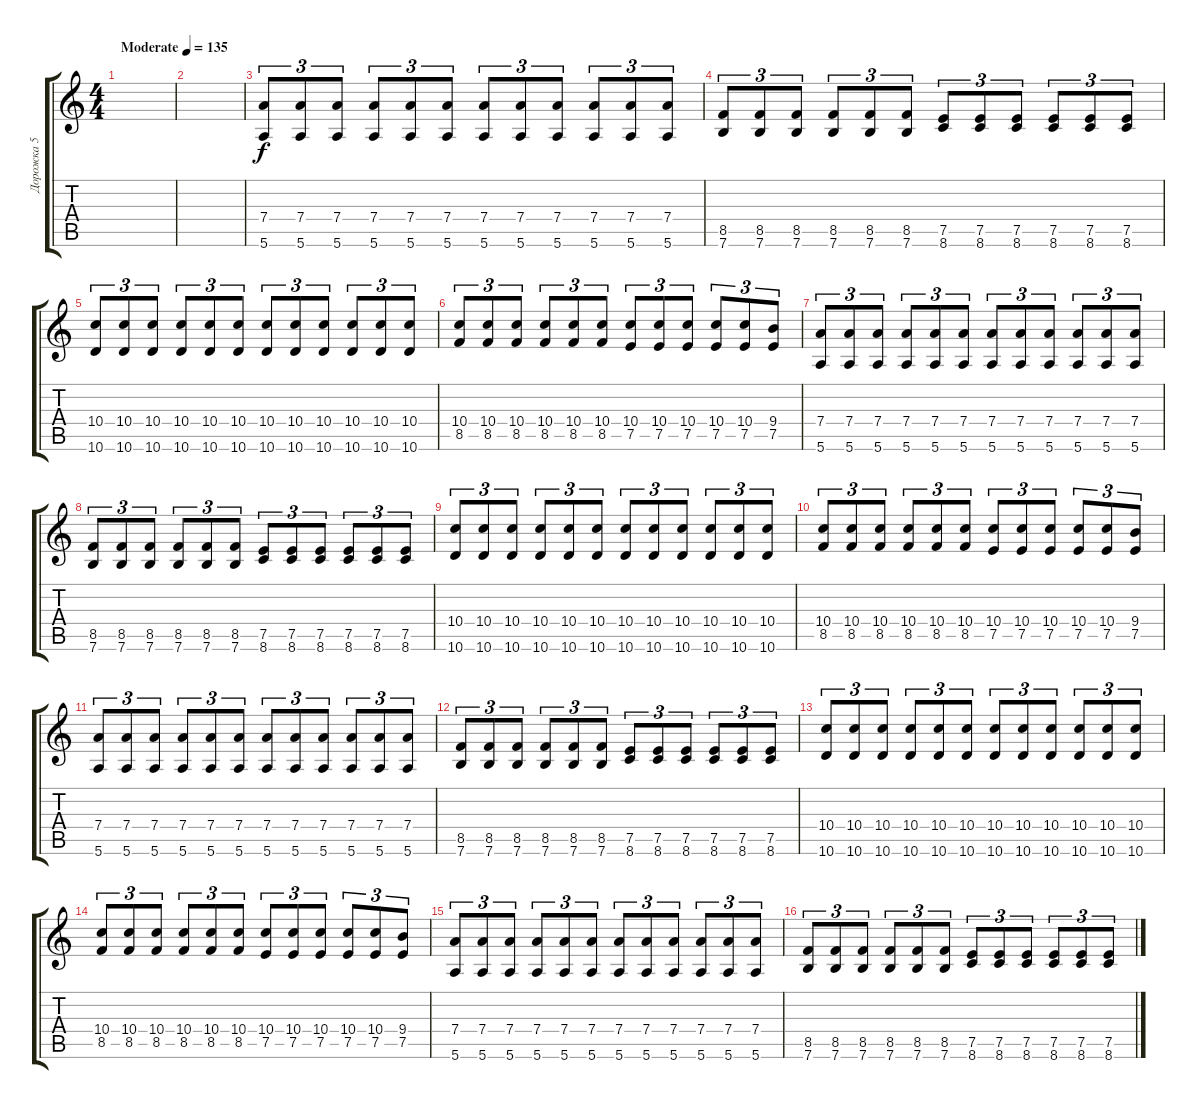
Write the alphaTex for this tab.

\track ("Дорожка 5" "Дорожка 5") {instrument acousticguitarsteel}
\staff {score tabs}
\tuning (E4 B3 G3 D3 A2 E2) {hide}
\ts (4 4)
\tempo (135 "Moderate")
\clef g2
\ks c
|
|
(7.4 5.6).8{tu (3 2)} (7.4 5.6).8{tu (3 2)} (7.4 5.6).8{tu (3 2)} (7.4 5.6).8{tu (3 2)} (7.4 5.6).8{tu (3 2)} (7.4 5.6).8{tu (3 2)} (7.4 5.6).8{tu (3 2)} (7.4 5.6).8{tu (3 2)} (7.4 5.6).8{tu (3 2)} (7.4 5.6).8{tu (3 2)} (7.4 5.6).8{tu (3 2)} (7.4 5.6).8{tu (3 2)} |
(8.5 7.6).8{tu (3 2)} (8.5 7.6).8{tu (3 2)} (8.5 7.6).8{tu (3 2)} (8.5 7.6).8{tu (3 2)} (8.5 7.6).8{tu (3 2)} (8.5 7.6).8{tu (3 2)} (7.5 8.6).8{tu (3 2)} (7.5 8.6).8{tu (3 2)} (7.5 8.6).8{tu (3 2)} (7.5 8.6).8{tu (3 2)} (7.5 8.6).8{tu (3 2)} (7.5 8.6).8{tu (3 2)} |
(10.4 10.6).8{tu (3 2)} (10.4 10.6).8{tu (3 2)} (10.4 10.6).8{tu (3 2)} (10.4 10.6).8{tu (3 2)} (10.4 10.6).8{tu (3 2)} (10.4 10.6).8{tu (3 2)} (10.4 10.6).8{tu (3 2)} (10.4 10.6).8{tu (3 2)} (10.4 10.6).8{tu (3 2)} (10.4 10.6).8{tu (3 2)} (10.4 10.6).8{tu (3 2)} (10.4 10.6).8{tu (3 2)} |
(10.4 8.5).8{tu (3 2)} (10.4 8.5).8{tu (3 2)} (10.4 8.5).8{tu (3 2)} (10.4 8.5).8{tu (3 2)} (10.4 8.5).8{tu (3 2)} (10.4 8.5).8{tu (3 2)} (10.4 7.5).8{tu (3 2)} (10.4 7.5).8{tu (3 2)} (10.4 7.5).8{tu (3 2)} (10.4 7.5).8{tu (3 2)} (10.4 7.5).8{tu (3 2)} (9.4 7.5).8{tu (3 2)} |
(7.4 5.6).8{tu (3 2)} (7.4 5.6).8{tu (3 2)} (7.4 5.6).8{tu (3 2)} (7.4 5.6).8{tu (3 2)} (7.4 5.6).8{tu (3 2)} (7.4 5.6).8{tu (3 2)} (7.4 5.6).8{tu (3 2)} (7.4 5.6).8{tu (3 2)} (7.4 5.6).8{tu (3 2)} (7.4 5.6).8{tu (3 2)} (7.4 5.6).8{tu (3 2)} (7.4 5.6).8{tu (3 2)} |
(8.5 7.6).8{tu (3 2)} (8.5 7.6).8{tu (3 2)} (8.5 7.6).8{tu (3 2)} (8.5 7.6).8{tu (3 2)} (8.5 7.6).8{tu (3 2)} (8.5 7.6).8{tu (3 2)} (7.5 8.6).8{tu (3 2)} (7.5 8.6).8{tu (3 2)} (7.5 8.6).8{tu (3 2)} (7.5 8.6).8{tu (3 2)} (7.5 8.6).8{tu (3 2)} (7.5 8.6).8{tu (3 2)} |
(10.4 10.6).8{tu (3 2)} (10.4 10.6).8{tu (3 2)} (10.4 10.6).8{tu (3 2)} (10.4 10.6).8{tu (3 2)} (10.4 10.6).8{tu (3 2)} (10.4 10.6).8{tu (3 2)} (10.4 10.6).8{tu (3 2)} (10.4 10.6).8{tu (3 2)} (10.4 10.6).8{tu (3 2)} (10.4 10.6).8{tu (3 2)} (10.4 10.6).8{tu (3 2)} (10.4 10.6).8{tu (3 2)} |
(10.4 8.5).8{tu (3 2)} (10.4 8.5).8{tu (3 2)} (10.4 8.5).8{tu (3 2)} (10.4 8.5).8{tu (3 2)} (10.4 8.5).8{tu (3 2)} (10.4 8.5).8{tu (3 2)} (10.4 7.5).8{tu (3 2)} (10.4 7.5).8{tu (3 2)} (10.4 7.5).8{tu (3 2)} (10.4 7.5).8{tu (3 2)} (10.4 7.5).8{tu (3 2)} (9.4 7.5).8{tu (3 2)} |
(7.4 5.6).8{tu (3 2)} (7.4 5.6).8{tu (3 2)} (7.4 5.6).8{tu (3 2)} (7.4 5.6).8{tu (3 2)} (7.4 5.6).8{tu (3 2)} (7.4 5.6).8{tu (3 2)} (7.4 5.6).8{tu (3 2)} (7.4 5.6).8{tu (3 2)} (7.4 5.6).8{tu (3 2)} (7.4 5.6).8{tu (3 2)} (7.4 5.6).8{tu (3 2)} (7.4 5.6).8{tu (3 2)} |
(8.5 7.6).8{tu (3 2)} (8.5 7.6).8{tu (3 2)} (8.5 7.6).8{tu (3 2)} (8.5 7.6).8{tu (3 2)} (8.5 7.6).8{tu (3 2)} (8.5 7.6).8{tu (3 2)} (7.5 8.6).8{tu (3 2)} (7.5 8.6).8{tu (3 2)} (7.5 8.6).8{tu (3 2)} (7.5 8.6).8{tu (3 2)} (7.5 8.6).8{tu (3 2)} (7.5 8.6).8{tu (3 2)} |
(10.4 10.6).8{tu (3 2)} (10.4 10.6).8{tu (3 2)} (10.4 10.6).8{tu (3 2)} (10.4 10.6).8{tu (3 2)} (10.4 10.6).8{tu (3 2)} (10.4 10.6).8{tu (3 2)} (10.4 10.6).8{tu (3 2)} (10.4 10.6).8{tu (3 2)} (10.4 10.6).8{tu (3 2)} (10.4 10.6).8{tu (3 2)} (10.4 10.6).8{tu (3 2)} (10.4 10.6).8{tu (3 2)} |
(10.4 8.5).8{tu (3 2)} (10.4 8.5).8{tu (3 2)} (10.4 8.5).8{tu (3 2)} (10.4 8.5).8{tu (3 2)} (10.4 8.5).8{tu (3 2)} (10.4 8.5).8{tu (3 2)} (10.4 7.5).8{tu (3 2)} (10.4 7.5).8{tu (3 2)} (10.4 7.5).8{tu (3 2)} (10.4 7.5).8{tu (3 2)} (10.4 7.5).8{tu (3 2)} (9.4 7.5).8{tu (3 2)} |
(7.4 5.6).8{tu (3 2)} (7.4 5.6).8{tu (3 2)} (7.4 5.6).8{tu (3 2)} (7.4 5.6).8{tu (3 2)} (7.4 5.6).8{tu (3 2)} (7.4 5.6).8{tu (3 2)} (7.4 5.6).8{tu (3 2)} (7.4 5.6).8{tu (3 2)} (7.4 5.6).8{tu (3 2)} (7.4 5.6).8{tu (3 2)} (7.4 5.6).8{tu (3 2)} (7.4 5.6).8{tu (3 2)} |
(8.5 7.6).8{tu (3 2)} (8.5 7.6).8{tu (3 2)} (8.5 7.6).8{tu (3 2)} (8.5 7.6).8{tu (3 2)} (8.5 7.6).8{tu (3 2)} (8.5 7.6).8{tu (3 2)} (7.5 8.6).8{tu (3 2)} (7.5 8.6).8{tu (3 2)} (7.5 8.6).8{tu (3 2)} (7.5 8.6).8{tu (3 2)} (7.5 8.6).8{tu (3 2)} (7.5 8.6).8{tu (3 2)}
